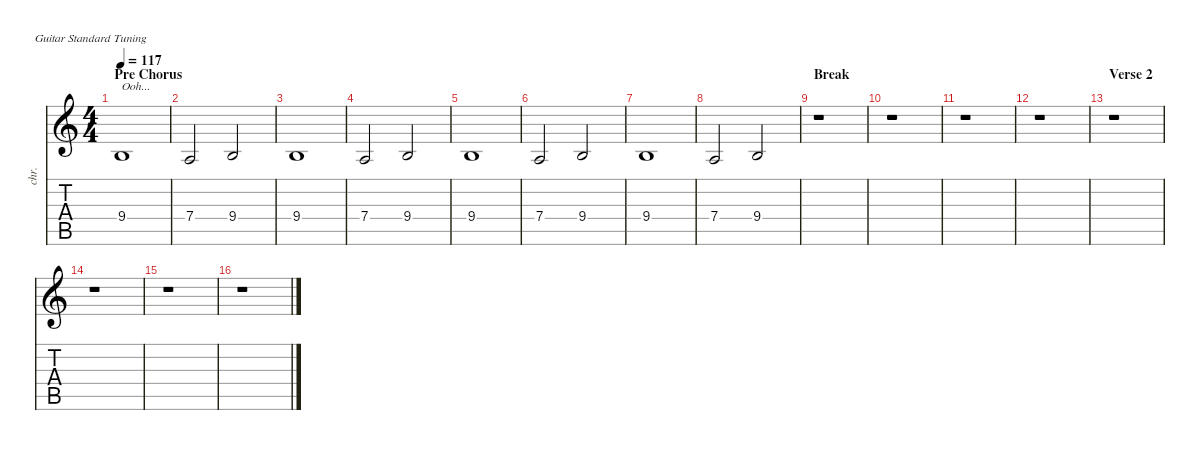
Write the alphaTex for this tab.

\defaultSystemsLayout 4
\hideDynamics
\bracketExtendMode nobrackets
\otherSystemsTrackNameOrientation horizontal
\track ("Mikey Welsh - Backup Vocals" "chr.") {instrument voiceoohs}
\staff {score tabs}
\tuning (E4 B3 G3 D3 A2 E2)
\ts (4 4)
\section ("" "Pre Chorus")
\tempo 117
\clef g2
\ks c
9.4.1{txt "Ooh..." dy f beam Up} |
7.4.2{beam Up} 9.4.2{beam Up} |
9.4.1{beam Up} |
7.4.2{beam Up} 9.4.2{beam Up} |
9.4.1{beam Up} |
7.4.2{beam Up} 9.4.2{beam Up} |
9.4.1{beam Up} |
7.4.2{beam Up} 9.4.2{beam Up} |
\section ("" "Break")
r.1{beam Down} |
r.1{beam Down} |
r.1{beam Down} |
r.1{beam Down} |
\section ("" "Verse 2")
r.1{beam Down} |
r.1{beam Down} |
r.1{beam Down} |
r.1{beam Down}
